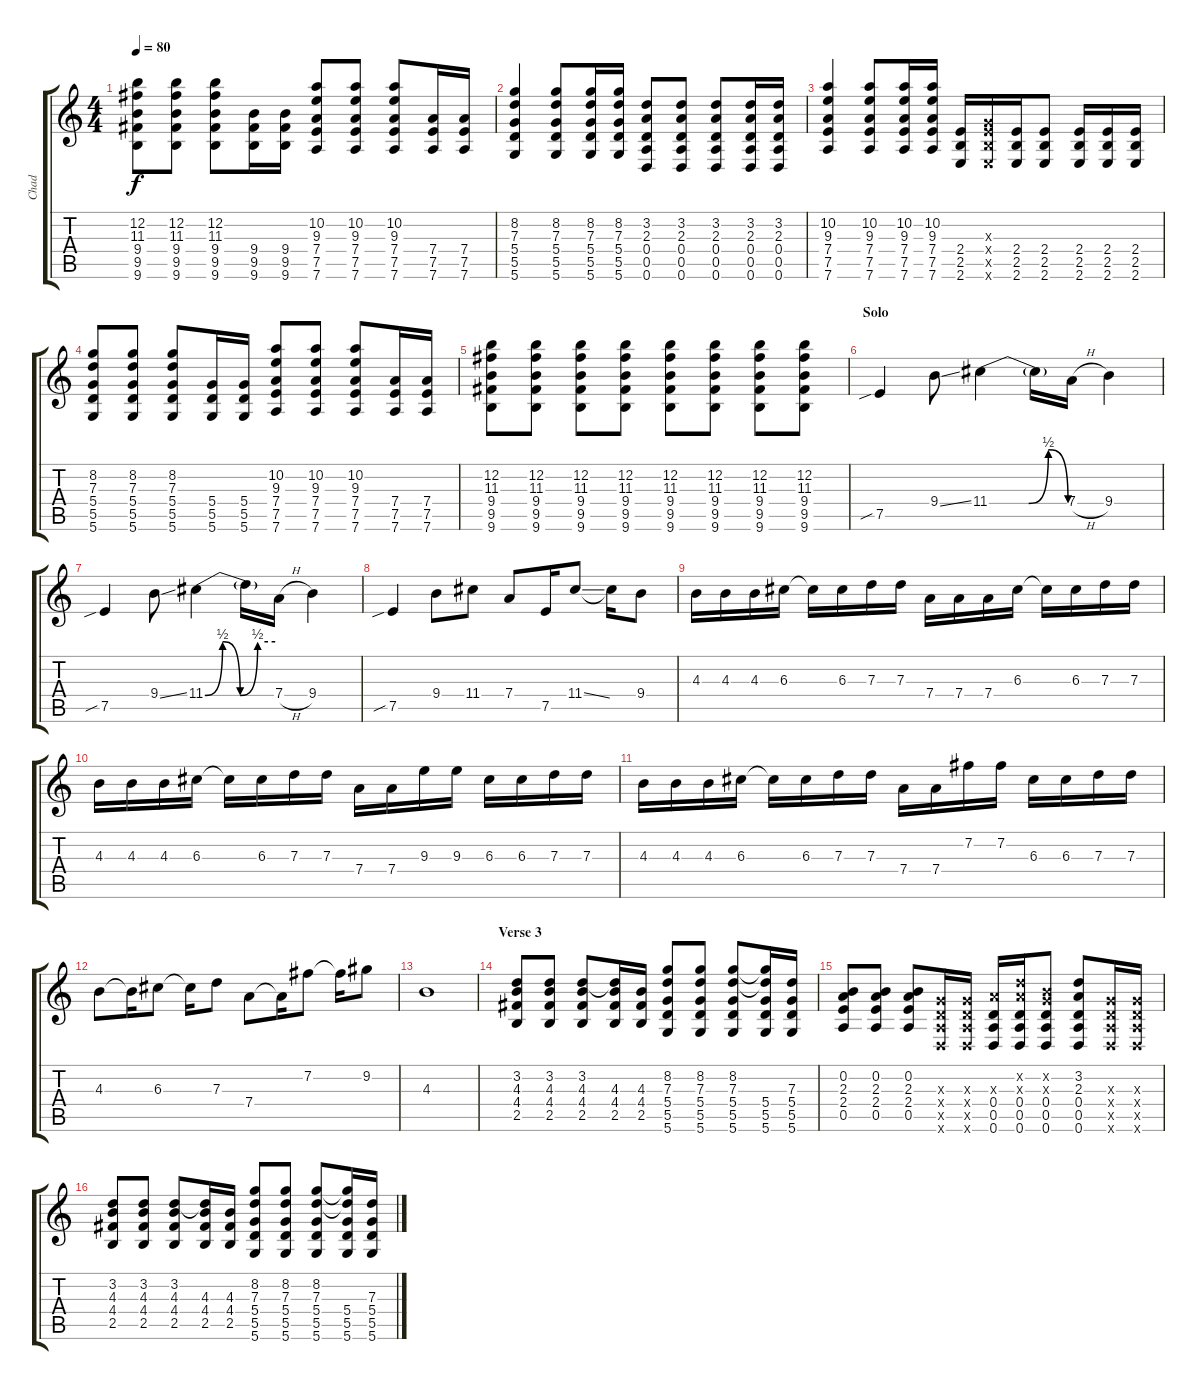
\track ("Chad " "Chad ") {instrument acousticguitarsteel}
\staff {score tabs}
\tuning (E4 B3 G3 D3 A2 D2) {hide}
\ts (4 4)
\tempo 80
\clef g2
\ks c
(12.2 11.3 9.4 9.5 9.6).8{dy f} (12.2 11.3 9.4 9.5 9.6).8 (12.2 11.3 9.4 9.5 9.6).8 (9.4 9.5 9.6).16 (9.4 9.5 9.6).16 (10.2 9.3 7.4 7.5 7.6).8 (10.2 9.3 7.4 7.5 7.6).8 (10.2 9.3 7.4 7.5 7.6).8 (7.4 7.5 7.6).16 (7.4 7.5 7.6).16 |
(8.2 7.3 5.4 5.5 5.6).4 (8.2 7.3 5.4 5.5 5.6).8 (8.2 7.3 5.4 5.5 5.6).16 (8.2 7.3 5.4 5.5 5.6).16 (3.2 2.3 0.4 0.5 0.6).8 (3.2 2.3 0.4 0.5 0.6).8 (3.2 2.3 0.4 0.5 0.6).8 (3.2 2.3 0.4 0.5 0.6).16 (3.2 2.3 0.4 0.5 0.6).16 |
(10.2 9.3 7.4 7.5 7.6).4 (10.2 9.3 7.4 7.5 7.6).8 (10.2 9.3 7.4 7.5 7.6).16 (10.2 9.3 7.4 7.5 7.6).16 (2.4 2.5 2.6).16 (0.3{x} 2.4{x} 2.5{x} 2.6{x}).16 (2.4 2.5 2.6).16 (2.4 2.5 2.6).8 (2.4 2.5 2.6).16 (2.4 2.5 2.6).16 (2.4 2.5 2.6).16 |
(8.2 7.3 5.4 5.5 5.6).8 (8.2 7.3 5.4 5.5 5.6).8 (8.2 7.3 5.4 5.5 5.6).8 (5.4 5.5 5.6).16 (5.4 5.5 5.6).16 (10.2 9.3 7.4 7.5 7.6).8 (10.2 9.3 7.4 7.5 7.6).8 (10.2 9.3 7.4 7.5 7.6).8 (7.4 7.5 7.6).16 (7.4 7.5 7.6).16 |
(12.2 11.3 9.4 9.5 9.6).8 (12.2 11.3 9.4 9.5 9.6).8 (12.2 11.3 9.4 9.5 9.6).8 (12.2 11.3 9.4 9.5 9.6).8 (12.2 11.3 9.4 9.5 9.6).8 (12.2 11.3 9.4 9.5 9.6).8 (12.2 11.3 9.4 9.5 9.6).8 (12.2 11.3 9.4 9.5 9.6).8 |
\section ("" "Solo")
7.5{sib}.4{volume 16} 9.4{ss}.8 11.4{be (custom 0 0 30 0 45 2 60 0)}.4 11.4{t}.16 7.4{h}.16 9.4.4 |
7.5{sib}.4 9.4{ss}.8 11.4{be (custom 0 0 15 2 30 0 45 2 60 2)}.4 11.4{t}.16 7.4{h}.16 9.4.4 |
7.5{sib}.4 9.4.8 11.4.8 7.4.8 7.5.16 11.4{ss}.8 11.4{t}.16 9.4.8 |
4.3.16 4.3.16 4.3.16 6.3.16 6.3{t}.16 6.3.16 7.3.16 7.3.16 7.4.16 7.4.16 7.4.16 6.3.16 6.3{t}.16 6.3.16 7.3.16 7.3.16 |
4.3.16 4.3.16 4.3.16 6.3.16 6.3{t}.16 6.3.16 7.3.16 7.3.16 7.4.16 7.4.16 9.3.16 9.3.16 6.3.16 6.3.16 7.3.16 7.3.16 |
4.3.16 4.3.16 4.3.16 6.3.16 6.3{t}.16 6.3.16 7.3.16 7.3.16 7.4.16 7.4.16 7.2.16 7.2.16 6.3.16 6.3.16 7.3.16 7.3.16 |
4.3.8 4.3{t}.16 6.3.8 6.3{t}.16 7.3.8 7.4.8 7.4{t}.16 7.2.8 7.2{t}.16 9.2.8 |
4.3.1 |
\section ("" "Verse 3")
(3.2 4.3 4.4 2.5).8{volume 13 balance 10} (3.2 4.3 4.4 2.5).8 (3.2 4.3 4.4 2.5).8 (3.2{t} 4.3 4.4 2.5).16 (4.3 4.4 2.5).16 (8.2 7.3 5.4 5.5 5.6).8 (8.2 7.3 5.4 5.5 5.6).8 (8.2 7.3 5.4 5.5 5.6).8 (8.2{t} 7.3{t} 5.4 5.5 5.6).16 (7.3 5.4 5.5 5.6).16 |
(0.2 2.3 2.4 0.5).8 (0.2 2.3 2.4 0.5).8 (0.2 2.3 2.4 0.5).8 (0.3{x} 0.4{x} 0.5{x} 0.6{x}).16 (0.3{x} 0.4{x} 0.5{x} 0.6{x}).16 (2.3{x} 0.4 0.5 0.6).16 (3.2{x} 2.3{x} 0.4 0.5 0.6).16 (0.2{x} 0.3{x} 0.4 0.5 0.6).8 (3.2 2.3 0.4 0.5 0.6).8 (0.3{x} 0.4{x} 0.5{x} 0.6{x}).16 (0.3{x} 0.4{x} 0.5{x} 0.6{x}).16 |
(3.2 4.3 4.4 2.5).8 (3.2 4.3 4.4 2.5).8 (3.2 4.3 4.4 2.5).8 (3.2{t} 4.3 4.4 2.5).16 (4.3 4.4 2.5).16 (8.2 7.3 5.4 5.5 5.6).8 (8.2 7.3 5.4 5.5 5.6).8 (8.2 7.3 5.4 5.5 5.6).8 (8.2{t} 7.3{t} 5.4 5.5 5.6).16 (7.3 5.4 5.5 5.6).16
